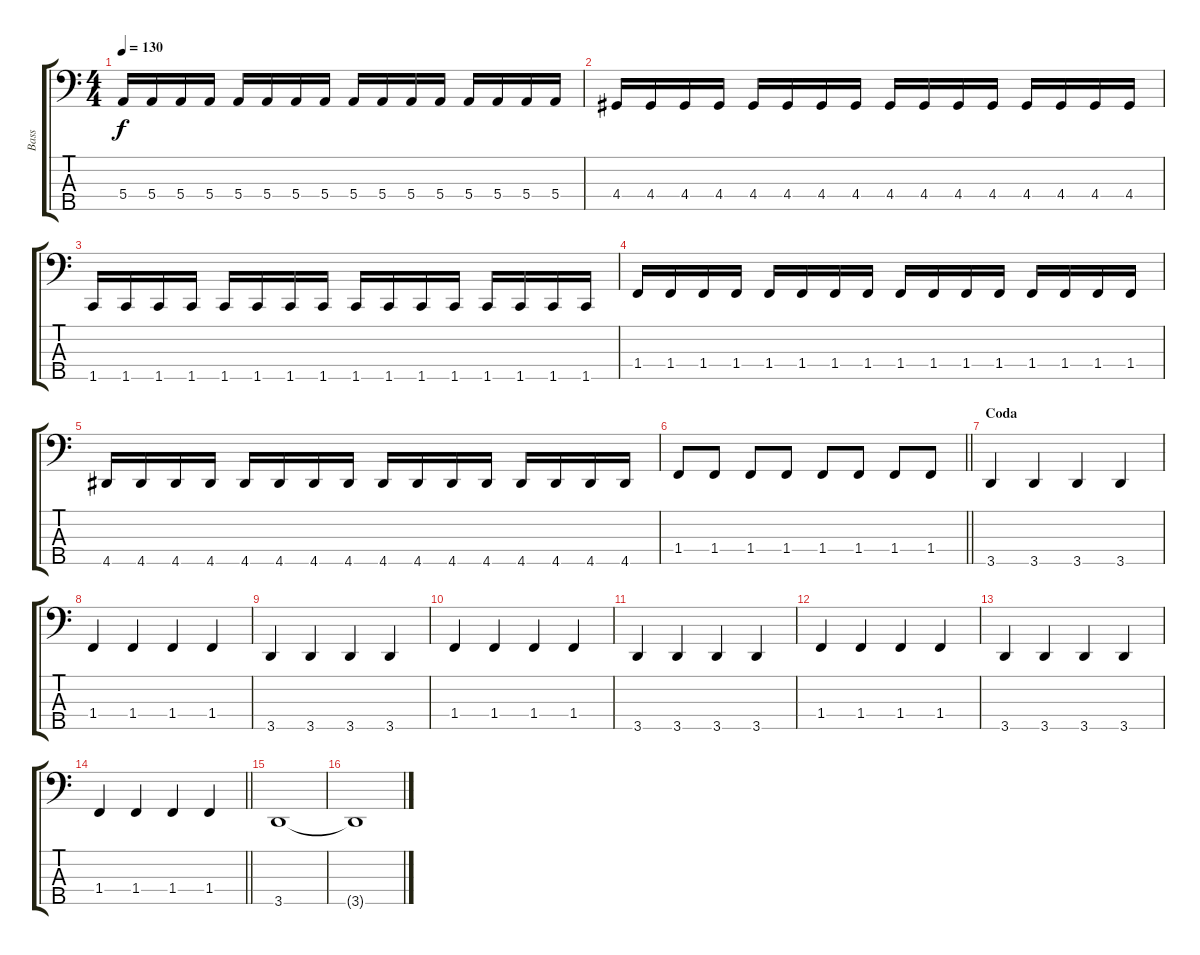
\track ("Bass" "Bass") {instrument electricbassfinger}
\staff {score tabs}
\tuning (G2 D2 A1 E1 B0) {hide}
\ts (4 4)
\tempo 130
\clef f4
\ks c
5.4.16{dy f} 5.4.16 5.4.16 5.4.16 5.4.16 5.4.16 5.4.16 5.4.16 5.4.16 5.4.16 5.4.16 5.4.16 5.4.16 5.4.16 5.4.16 5.4.16 |
4.4.16 4.4.16 4.4.16 4.4.16 4.4.16 4.4.16 4.4.16 4.4.16 4.4.16 4.4.16 4.4.16 4.4.16 4.4.16 4.4.16 4.4.16 4.4.16 |
1.5.16 1.5.16 1.5.16 1.5.16 1.5.16 1.5.16 1.5.16 1.5.16 1.5.16 1.5.16 1.5.16 1.5.16 1.5.16 1.5.16 1.5.16 1.5.16 |
1.4.16 1.4.16 1.4.16 1.4.16 1.4.16 1.4.16 1.4.16 1.4.16 1.4.16 1.4.16 1.4.16 1.4.16 1.4.16 1.4.16 1.4.16 1.4.16 |
4.5.16 4.5.16 4.5.16 4.5.16 4.5.16 4.5.16 4.5.16 4.5.16 4.5.16 4.5.16 4.5.16 4.5.16 4.5.16 4.5.16 4.5.16 4.5.16 |
\barLineRight lightlight
1.4.8 1.4.8 1.4.8 1.4.8 1.4.8 1.4.8 1.4.8 1.4.8 |
\section ("" "Coda ")
3.5.4 3.5.4 3.5.4 3.5.4 |
1.4.4 1.4.4 1.4.4 1.4.4 |
3.5.4 3.5.4 3.5.4 3.5.4 |
1.4.4 1.4.4 1.4.4 1.4.4 |
3.5.4 3.5.4 3.5.4 3.5.4 |
1.4.4 1.4.4 1.4.4 1.4.4 |
3.5.4 3.5.4 3.5.4 3.5.4 |
\barLineRight lightlight
1.4.4 1.4.4 1.4.4 1.4.4 |
3.5.1 |
3.5{t}.1
